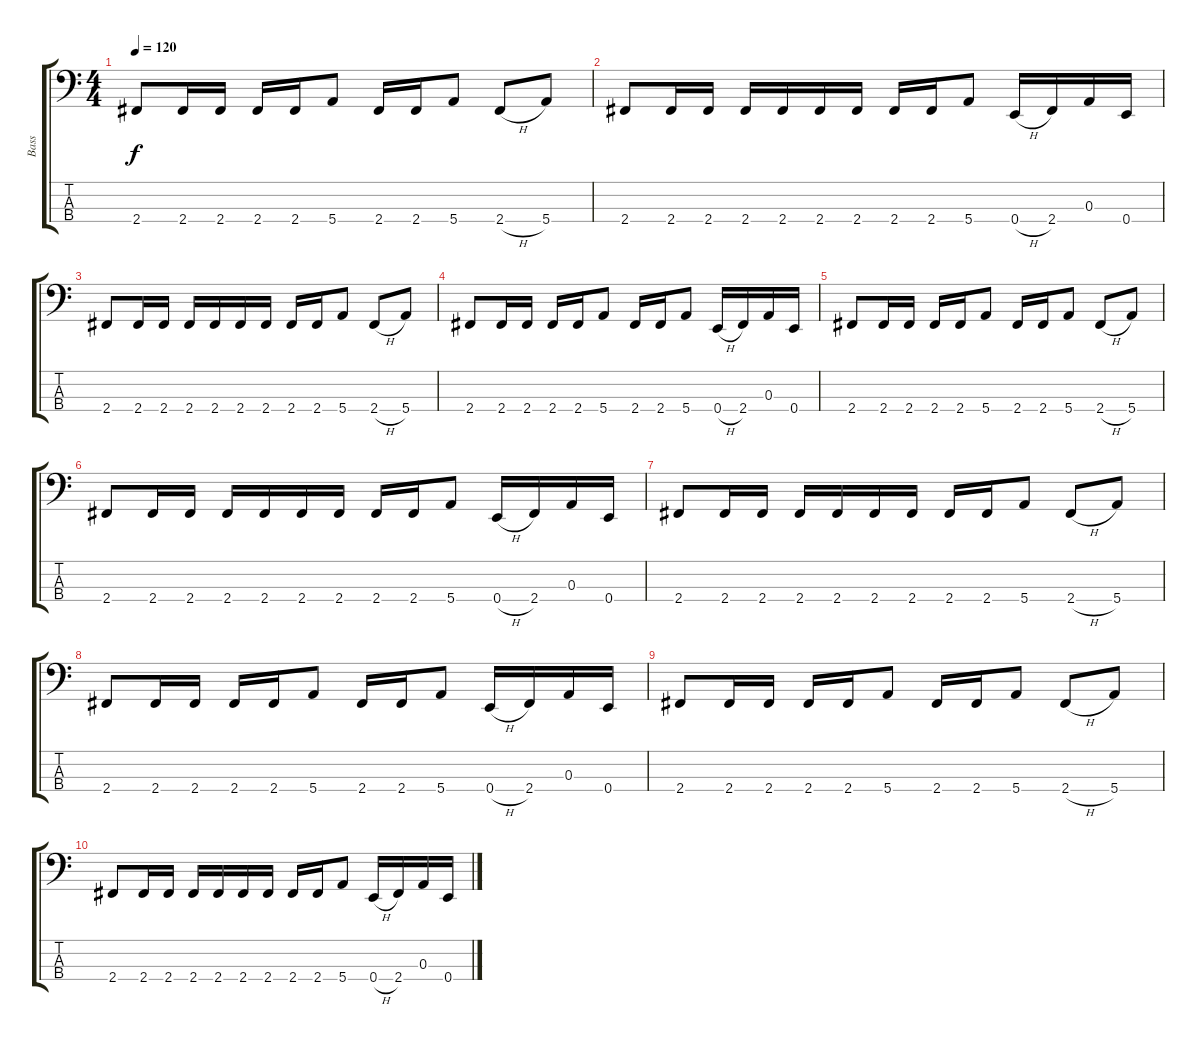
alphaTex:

\track ("Bass" "Bass") {instrument electricbasspick}
\staff {score tabs}
\tuning (G2 D2 A1 E1) {hide}
\ts (4 4)
\tempo 120
\clef f4
\ks c
2.4.8{dy f} 2.4.16 2.4.16 2.4.16 2.4.16 5.4.8 2.4.16 2.4.16 5.4.8 2.4{h}.8 5.4.8 |
2.4.8 2.4.16 2.4.16 2.4.16 2.4.16 2.4.16 2.4.16 2.4.16 2.4.16 5.4.8 0.4{h}.16 2.4.16 0.3.16 0.4.16 |
2.4.8 2.4.16 2.4.16 2.4.16 2.4.16 2.4.16 2.4.16 2.4.16 2.4.16 5.4.8 2.4{h}.8 5.4.8 |
2.4.8 2.4.16 2.4.16 2.4.16 2.4.16 5.4.8 2.4.16 2.4.16 5.4.8 0.4{h}.16 2.4.16 0.3.16 0.4.16 |
2.4.8 2.4.16 2.4.16 2.4.16 2.4.16 5.4.8 2.4.16 2.4.16 5.4.8 2.4{h}.8 5.4.8 |
2.4.8 2.4.16 2.4.16 2.4.16 2.4.16 2.4.16 2.4.16 2.4.16 2.4.16 5.4.8 0.4{h}.16 2.4.16 0.3.16 0.4.16 |
2.4.8 2.4.16 2.4.16 2.4.16 2.4.16 2.4.16 2.4.16 2.4.16 2.4.16 5.4.8 2.4{h}.8 5.4.8 |
2.4.8 2.4.16 2.4.16 2.4.16 2.4.16 5.4.8 2.4.16 2.4.16 5.4.8 0.4{h}.16 2.4.16 0.3.16 0.4.16 |
2.4.8 2.4.16 2.4.16 2.4.16 2.4.16 5.4.8 2.4.16 2.4.16 5.4.8 2.4{h}.8 5.4.8 |
2.4.8 2.4.16 2.4.16 2.4.16 2.4.16 2.4.16 2.4.16 2.4.16 2.4.16 5.4.8 0.4{h}.16 2.4.16 0.3.16 0.4.16
